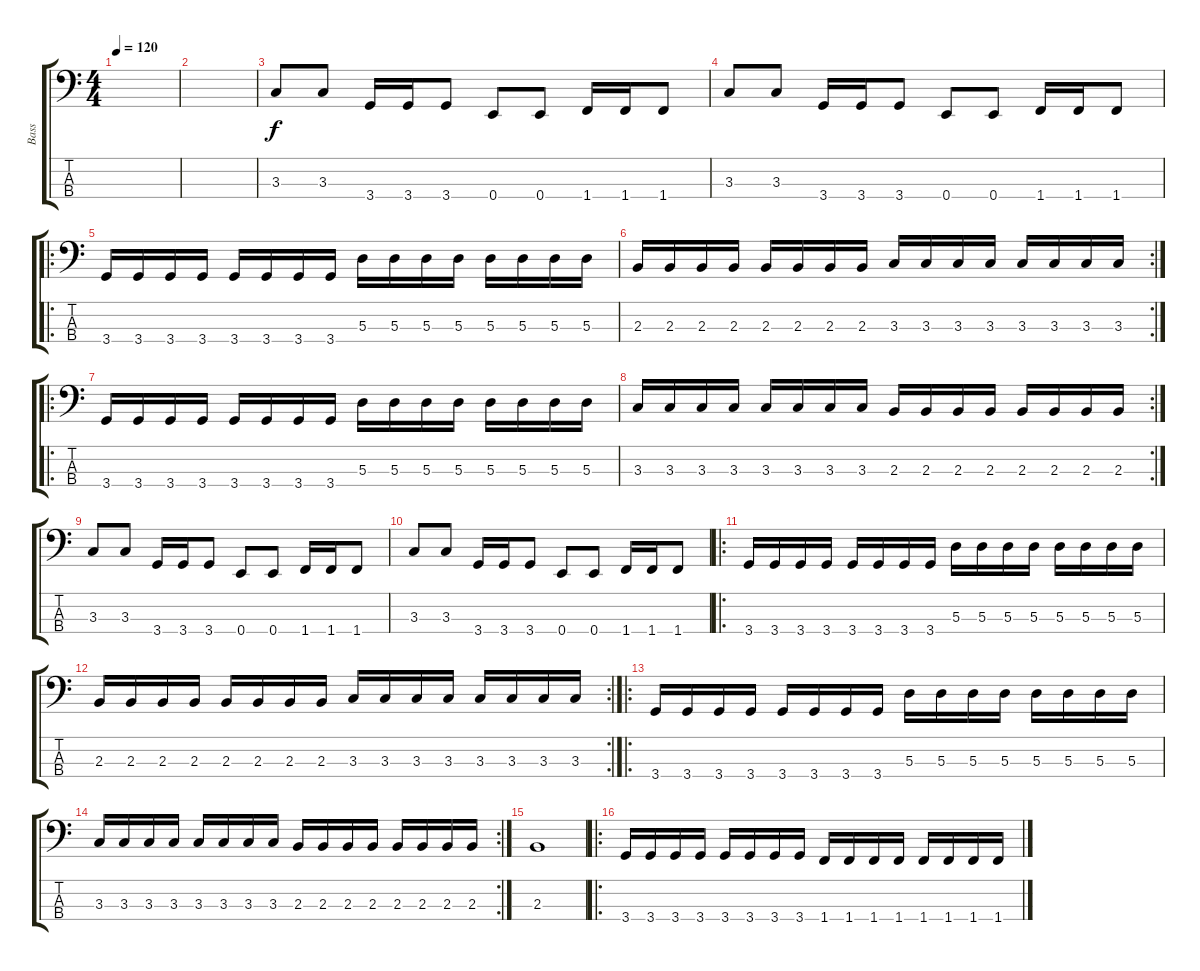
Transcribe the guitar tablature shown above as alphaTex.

\track ("Bass" "Bass") {instrument electricbassfinger}
\staff {score tabs}
\tuning (G2 D2 A1 E1) {hide}
\ts (4 4)
\tempo 120
\clef f4
\ks c
|
|
3.3.8 3.3.8 3.4.16 3.4.16 3.4.8 0.4.8 0.4.8 1.4.16 1.4.16 1.4.8 |
3.3.8 3.3.8 3.4.16 3.4.16 3.4.8 0.4.8 0.4.8 1.4.16 1.4.16 1.4.8 |
\ro
3.4.16 3.4.16 3.4.16 3.4.16 3.4.16 3.4.16 3.4.16 3.4.16 5.3.16 5.3.16 5.3.16 5.3.16 5.3.16 5.3.16 5.3.16 5.3.16 |
\rc 2
2.3.16 2.3.16 2.3.16 2.3.16 2.3.16 2.3.16 2.3.16 2.3.16 3.3.16 3.3.16 3.3.16 3.3.16 3.3.16 3.3.16 3.3.16 3.3.16 |
\ro
3.4.16 3.4.16 3.4.16 3.4.16 3.4.16 3.4.16 3.4.16 3.4.16 5.3.16 5.3.16 5.3.16 5.3.16 5.3.16 5.3.16 5.3.16 5.3.16 |
\rc 2
3.3.16 3.3.16 3.3.16 3.3.16 3.3.16 3.3.16 3.3.16 3.3.16 2.3.16 2.3.16 2.3.16 2.3.16 2.3.16 2.3.16 2.3.16 2.3.16 |
3.3.8 3.3.8 3.4.16 3.4.16 3.4.8 0.4.8 0.4.8 1.4.16 1.4.16 1.4.8 |
3.3.8 3.3.8 3.4.16 3.4.16 3.4.8 0.4.8 0.4.8 1.4.16 1.4.16 1.4.8 |
\ro
3.4.16 3.4.16 3.4.16 3.4.16 3.4.16 3.4.16 3.4.16 3.4.16 5.3.16 5.3.16 5.3.16 5.3.16 5.3.16 5.3.16 5.3.16 5.3.16 |
\rc 2
2.3.16 2.3.16 2.3.16 2.3.16 2.3.16 2.3.16 2.3.16 2.3.16 3.3.16 3.3.16 3.3.16 3.3.16 3.3.16 3.3.16 3.3.16 3.3.16 |
\ro
3.4.16 3.4.16 3.4.16 3.4.16 3.4.16 3.4.16 3.4.16 3.4.16 5.3.16 5.3.16 5.3.16 5.3.16 5.3.16 5.3.16 5.3.16 5.3.16 |
\rc 2
3.3.16 3.3.16 3.3.16 3.3.16 3.3.16 3.3.16 3.3.16 3.3.16 2.3.16 2.3.16 2.3.16 2.3.16 2.3.16 2.3.16 2.3.16 2.3.16 |
2.3.1 |
\ro
3.4.16 3.4.16 3.4.16 3.4.16 3.4.16 3.4.16 3.4.16 3.4.16 1.4.16 1.4.16 1.4.16 1.4.16 1.4.16 1.4.16 1.4.16 1.4.16
